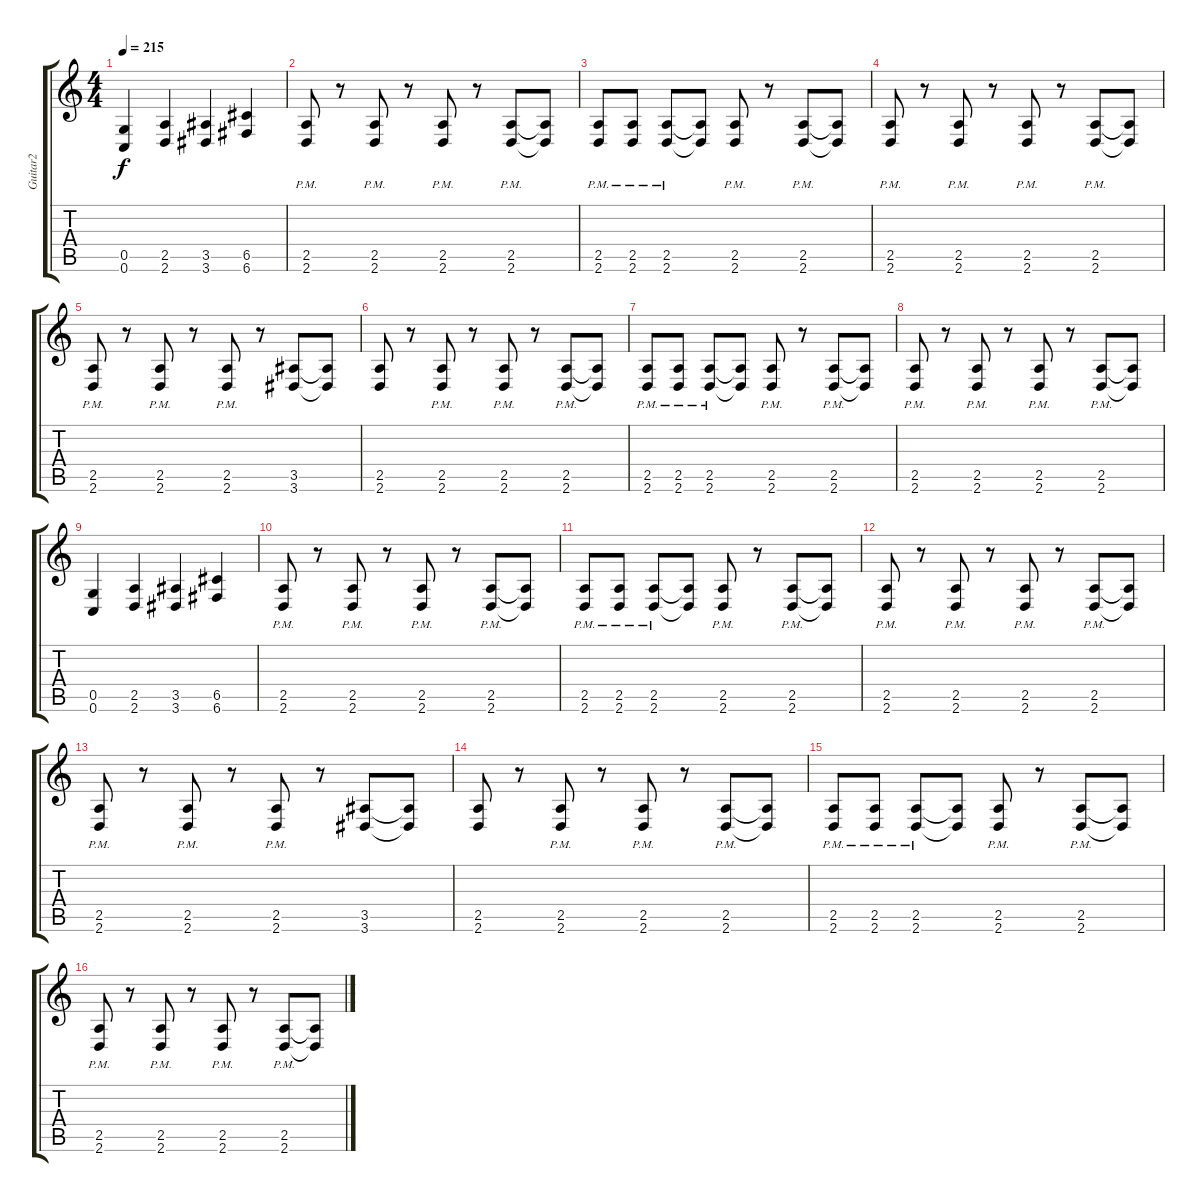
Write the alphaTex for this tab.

\track ("Guitar2" "Guitar2") {instrument distortionguitar}
\staff {score tabs}
\tuning (E4 C4 G3 C3 G2 C2) {hide}
\ts (4 4)
\tempo 215
\clef g2
\ks c
(0.5 0.6).4{dy f} (2.5 2.6).4 (3.5 3.6).4 (6.5 6.6).4 |
(2.5{pm} 2.6{pm}).8 r.8 (2.5{pm} 2.6{pm}).8 r.8 (2.5{pm} 2.6{pm}).8 r.8 (2.5{pm} 2.6{pm}).8 (2.5{t} 2.6{t}).8 |
(2.5{pm} 2.6{pm}).8 (2.5{pm} 2.6{pm}).8 (2.5{pm} 2.6{pm}).8 (2.5{t} 2.6{t}).8 (2.5{pm} 2.6{pm}).8 r.8 (2.5{pm} 2.6{pm}).8 (2.5{t} 2.6{t}).8 |
(2.5{pm} 2.6{pm}).8 r.8 (2.5{pm} 2.6{pm}).8 r.8 (2.5{pm} 2.6{pm}).8 r.8 (2.5{pm} 2.6{pm}).8 (2.5{t} 2.6{t}).8 |
(2.5{pm} 2.6{pm}).8 r.8 (2.5{pm} 2.6{pm}).8 r.8 (2.5{pm} 2.6{pm}).8 r.8 (3.5 3.6).8 (3.5{t} 3.6{t}).8 |
(2.5 2.6).8{volume 14} r.8 (2.5{pm} 2.6{pm}).8 r.8 (2.5{pm} 2.6{pm}).8 r.8 (2.5{pm} 2.6{pm}).8 (2.5{t} 2.6{t}).8 |
(2.5{pm} 2.6{pm}).8 (2.5{pm} 2.6{pm}).8 (2.5{pm} 2.6{pm}).8 (2.5{t} 2.6{t}).8 (2.5{pm} 2.6{pm}).8 r.8 (2.5{pm} 2.6{pm}).8 (2.5{t} 2.6{t}).8 |
(2.5{pm} 2.6{pm}).8{volume 12} r.8 (2.5{pm} 2.6{pm}).8 r.8 (2.5{pm} 2.6{pm}).8 r.8 (2.5{pm} 2.6{pm}).8 (2.5{t} 2.6{t}).8 |
(0.5 0.6).4 (2.5 2.6).4 (3.5 3.6).4 (6.5 6.6).4 |
(2.5{pm} 2.6{pm}).8{volume 10} r.8 (2.5{pm} 2.6{pm}).8 r.8 (2.5{pm} 2.6{pm}).8 r.8 (2.5{pm} 2.6{pm}).8 (2.5{t} 2.6{t}).8 |
(2.5{pm} 2.6{pm}).8 (2.5{pm} 2.6{pm}).8 (2.5{pm} 2.6{pm}).8 (2.5{t} 2.6{t}).8 (2.5{pm} 2.6{pm}).8 r.8 (2.5{pm} 2.6{pm}).8 (2.5{t} 2.6{t}).8 |
(2.5{pm} 2.6{pm}).8{volume 8} r.8 (2.5{pm} 2.6{pm}).8 r.8 (2.5{pm} 2.6{pm}).8 r.8 (2.5{pm} 2.6{pm}).8 (2.5{t} 2.6{t}).8 |
(2.5{pm} 2.6{pm}).8 r.8 (2.5{pm} 2.6{pm}).8 r.8 (2.5{pm} 2.6{pm}).8 r.8 (3.5 3.6).8 (3.5{t} 3.6{t}).8 |
(2.5 2.6).8{volume 6} r.8 (2.5{pm} 2.6{pm}).8 r.8 (2.5{pm} 2.6{pm}).8 r.8 (2.5{pm} 2.6{pm}).8 (2.5{t} 2.6{t}).8 |
(2.5{pm} 2.6{pm}).8 (2.5{pm} 2.6{pm}).8 (2.5{pm} 2.6{pm}).8 (2.5{t} 2.6{t}).8 (2.5{pm} 2.6{pm}).8 r.8 (2.5{pm} 2.6{pm}).8 (2.5{t} 2.6{t}).8 |
(2.5{pm} 2.6{pm}).8{volume 4} r.8 (2.5{pm} 2.6{pm}).8 r.8 (2.5{pm} 2.6{pm}).8 r.8 (2.5{pm} 2.6{pm}).8 (2.5{t} 2.6{t}).8
